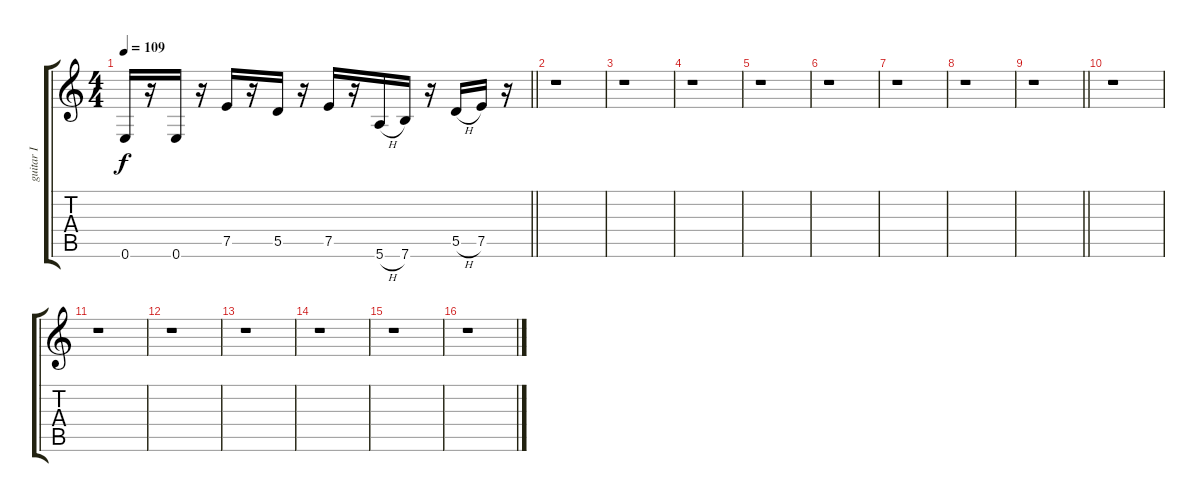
\track ("guitar I" "guitar I") {instrument overdrivenguitar}
\staff {score tabs}
\tuning (E4 B3 G3 D3 A2 E2) {hide}
\ts (4 4)
\tempo 109
\clef g2
\barLineRight lightlight
\ks aminor
0.6.16{dy f} r.16 0.6.16 r.16 7.5.16 r.16 5.5.16 r.16 7.5.16 r.16 5.6{h}.16 7.6.16 r.16 5.5{h}.16 7.5.16 r.16 |
r.1 |
r.1 |
r.1 |
r.1 |
r.1 |
r.1 |
r.1 |
\barLineRight lightlight
r.1 |
r.1 |
r.1 |
r.1 |
r.1 |
r.1 |
r.1 |
r.1
